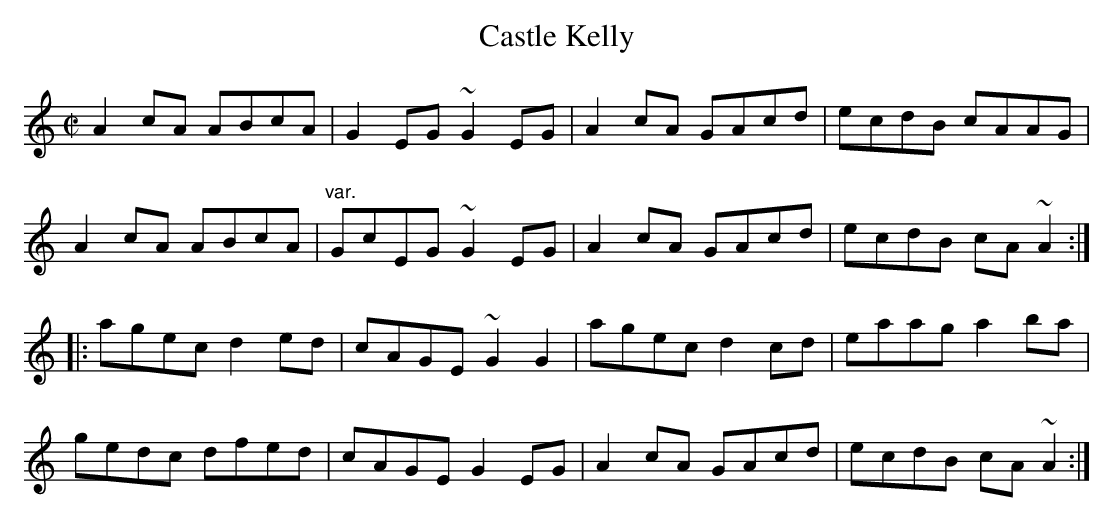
X:1
T:Castle Kelly
M:C|
L:1/8
K:AMin
A2cA ABcA|G2EG ~G2EG|A2cA GAcd|ecdB cAAG|!
A2cA ABcA|"var."GcEG ~G2EG|A2cA GAcd|ecdB cA~A2:|!
|:agec d2ed|cAGE ~G2G2|agec d2cd|eaag a2ba|!
gedc dfed|cAGE G2EG|A2cA GAcd|ecdB cA~A2:|]!
